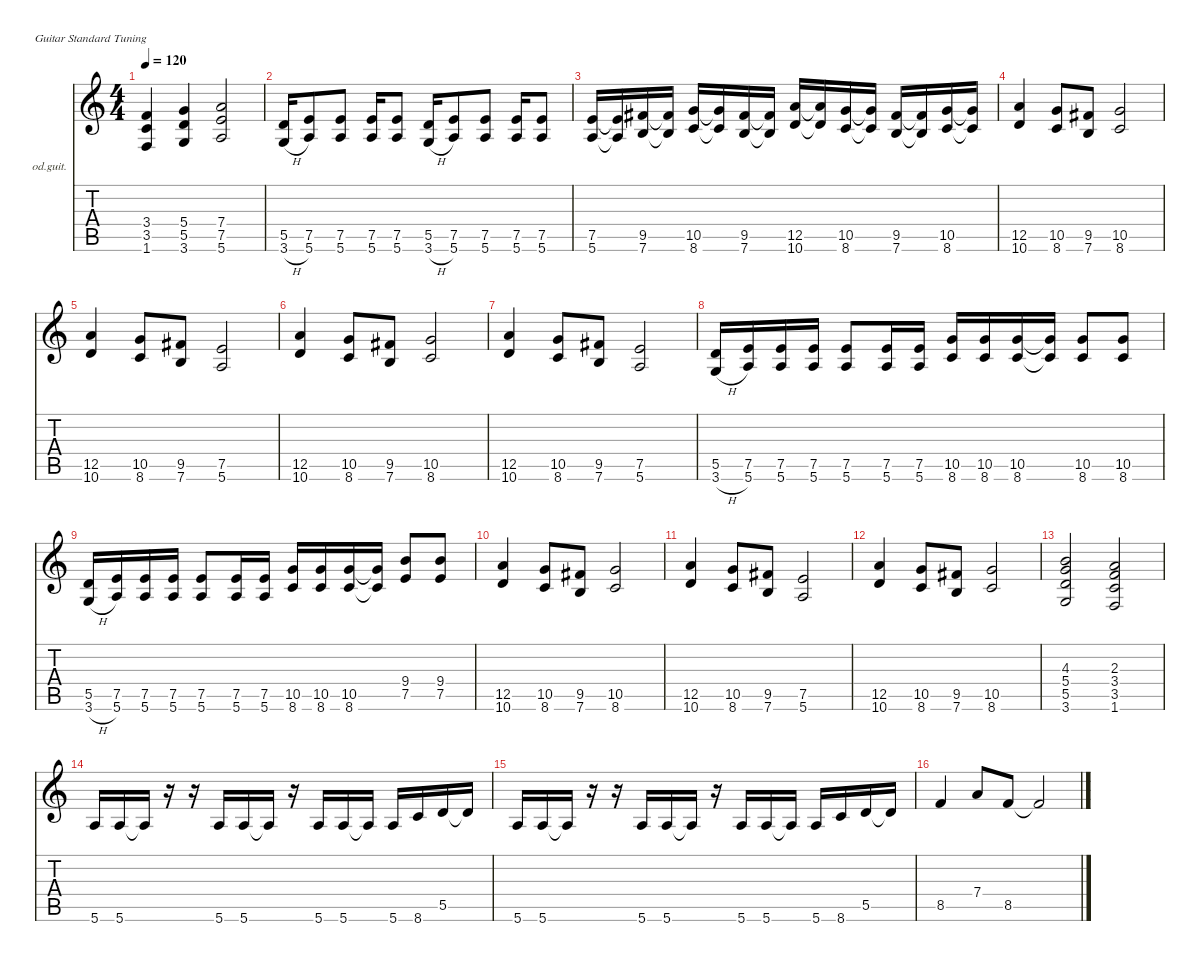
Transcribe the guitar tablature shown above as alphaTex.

\defaultSystemsLayout 4
\hideDynamics
\bracketExtendMode nobrackets
\firstSystemTrackNameOrientation horizontal
\otherSystemsTrackNameOrientation horizontal
\track ("guitar 1" "od.guit.") {instrument overdrivenguitar}
\staff {score tabs}
\tuning (E4 B3 G3 D3 A2 E2)
\ts (4 4)
\tempo 120
\clef g2
\ks c
(3.4 3.5 1.6).4{dy f beam Up} (5.4 5.5 3.6).4{beam Up} (7.4 7.5 5.6).2{beam Up} |
(5.5 3.6{h}).16{beam Up} (7.5 5.6).8{beam Up} (7.5 5.6).8{beam Up} (7.5 5.6).16{beam Up} (7.5 5.6).8{beam Up} (5.5 3.6{h}).16{beam Up} (7.5 5.6).8{beam Up} (7.5 5.6).8{beam Up} (7.5 5.6).16{beam Up} (7.5 5.6).8{beam Up} |
(7.5 5.6).16{beam Up} (7.5{t} 5.6{t}).16{beam Up} (9.5{acc #} 7.6).16{beam Up} (9.5{t acc #} 7.6{t}).16{beam Up} (10.5 8.6).16{beam Up} (10.5{t} 8.6{t}).16{beam Up} (9.5{acc #} 7.6).16{beam Up} (9.5{t acc #} 7.6{t}).16{beam Up} (12.5 10.6).16{beam Up} (12.5{t} 10.6{t}).16{beam Up} (10.5 8.6).16{beam Up} (10.5{t} 8.6{t}).16{beam Up} (9.5{acc #} 7.6).16{beam Up} (9.5{t acc #} 7.6{t}).16{beam Up} (10.5 8.6).16{beam Up} (10.5{t} 8.6{t}).16{beam Up} |
(12.5 10.6).4{beam Up} (10.5 8.6).8{beam Up} (9.5{acc #} 7.6).8{beam Up} (10.5 8.6).2{beam Up} |
(12.5 10.6).4{beam Up} (10.5 8.6).8{beam Up} (9.5{acc #} 7.6).8{beam Up} (7.5 5.6).2{beam Up} |
(12.5 10.6).4{beam Up} (10.5 8.6).8{beam Up} (9.5{acc #} 7.6).8{beam Up} (10.5 8.6).2{beam Up} |
(12.5 10.6).4{beam Up} (10.5 8.6).8{beam Up} (9.5{acc #} 7.6).8{beam Up} (7.5 5.6).2{beam Up} |
(5.5 3.6{h}).16{beam Up} (7.5 5.6).16{beam Up} (7.5 5.6).16{beam Up} (7.5 5.6).16{beam Up} (7.5 5.6).8{beam Up} (7.5 5.6).16{beam Up} (7.5 5.6).16{beam Up} (10.5 8.6).16{beam Up} (10.5 8.6).16{beam Up} (10.5 8.6).16{beam Up} (10.5{t} 8.6{t}).16{beam Up} (10.5 8.6).8{beam Up} (10.5 8.6).8{beam Up} |
(5.5 3.6{h}).16{beam Up} (7.5 5.6).16{beam Up} (7.5 5.6).16{beam Up} (7.5 5.6).16{beam Up} (7.5 5.6).8{beam Up} (7.5 5.6).16{beam Up} (7.5 5.6).16{beam Up} (10.5 8.6).16{beam Up} (10.5 8.6).16{beam Up} (10.5 8.6).16{beam Up} (10.5{t} 8.6{t}).16{beam Up} (9.4 7.5).8{beam Up} (9.4 7.5).8{beam Up} |
(12.5 10.6).4{beam Up} (10.5 8.6).8{beam Up} (9.5{acc #} 7.6).8{beam Up} (10.5 8.6).2{beam Up} |
(12.5 10.6).4{beam Up} (10.5 8.6).8{beam Up} (9.5{acc #} 7.6).8{beam Up} (7.5 5.6).2{beam Up} |
(12.5 10.6).4{beam Up} (10.5 8.6).8{beam Up} (9.5{acc #} 7.6).8{beam Up} (10.5 8.6).2{beam Up} |
(4.3 5.4 5.5 3.6).2{beam Up} (2.3 3.4 3.5 1.6).2{beam Up} |
5.6.16{beam Up} 5.6.16{beam Up} 5.6{t}.16{beam Up} r.16{beam Up} r.16{beam Up} 5.6.16{beam Up} 5.6.16{beam Up} 5.6{t}.16{beam Up} r.16{beam Up} 5.6.16{beam Up} 5.6.16{beam Up} 5.6{t}.16{beam Up} 5.6.16{beam Up} 8.6.16{beam Up} 5.5.16{beam Up} 5.5{t}.16{beam Up} |
5.6.16{beam Up} 5.6.16{beam Up} 5.6{t}.16{beam Up} r.16{beam Up} r.16{beam Up} 5.6.16{beam Up} 5.6.16{beam Up} 5.6{t}.16{beam Up} r.16{beam Up} 5.6.16{beam Up} 5.6.16{beam Up} 5.6{t}.16{beam Up} 5.6.16{beam Up} 8.6.16{beam Up} 5.5.16{beam Up} 5.5{t}.16{beam Up} |
8.5.4{beam Up} 7.4.8{beam Up} 8.5.8{beam Up} 8.5{t}.2{beam Up}
